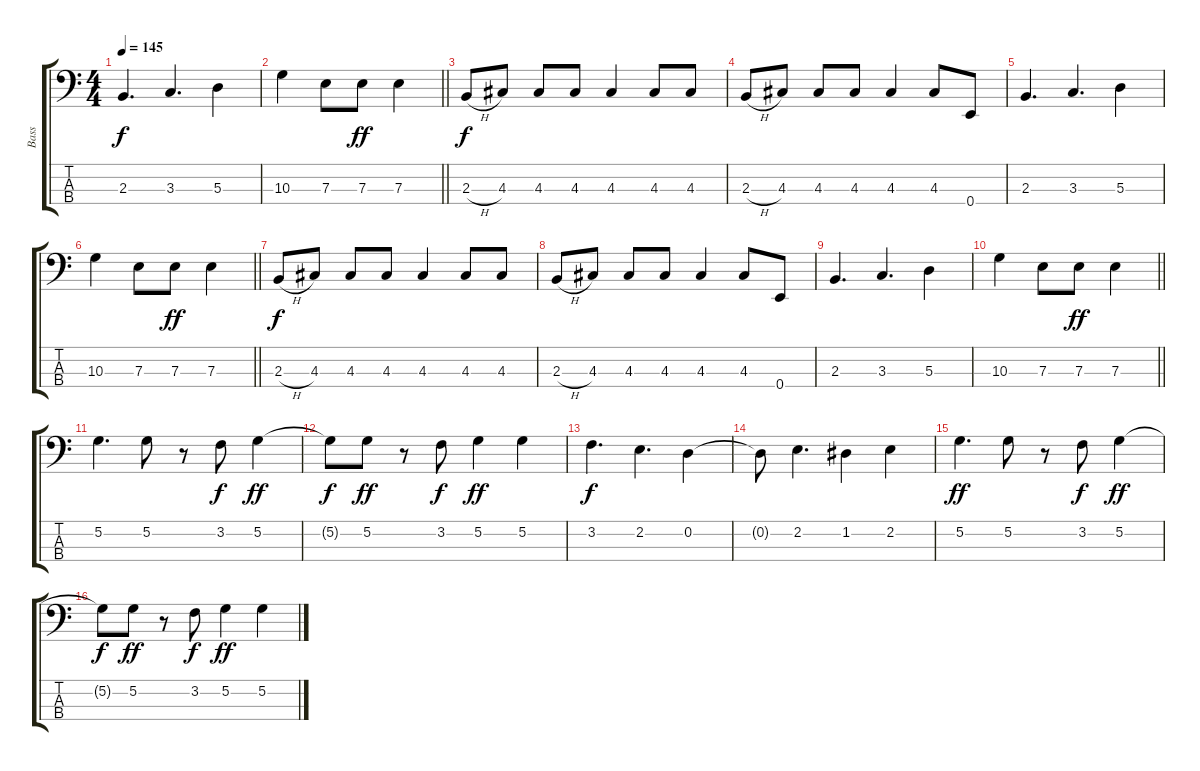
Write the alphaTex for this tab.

\track ("Bass" "Bass") {instrument electricbassfinger}
\staff {score tabs}
\tuning (G2 D2 A1 E1) {hide}
\ts (4 4)
\tempo 145
\clef f4
\ks c
2.3.4{d dy f} 3.3.4{d} 5.3.4 |
\barLineRight lightlight
10.3.4 7.3.8 7.3.8{dy ff} 7.3.4 |
2.3{h}.8{dy f} 4.3.8 4.3.8 4.3.8 4.3.4 4.3.8 4.3.8 |
2.3{h}.8 4.3.8 4.3.8 4.3.8 4.3.4 4.3.8 0.4.8 |
2.3.4{d} 3.3.4{d} 5.3.4 |
\barLineRight lightlight
10.3.4 7.3.8 7.3.8{dy ff} 7.3.4 |
2.3{h}.8{dy f} 4.3.8 4.3.8 4.3.8 4.3.4 4.3.8 4.3.8 |
2.3{h}.8 4.3.8 4.3.8 4.3.8 4.3.4 4.3.8 0.4.8 |
2.3.4{d} 3.3.4{d} 5.3.4 |
\barLineRight lightlight
10.3.4 7.3.8 7.3.8{dy ff} 7.3.4 |
5.2.4{d} 5.2.8 r.8 3.2.8{dy f} 5.2.4{dy ff} |
5.2{t}.8{dy f} 5.2.8{dy ff} r.8 3.2.8{dy f} 5.2.4{dy ff} 5.2.4 |
3.2.4{d dy f} 2.2.4{d} 0.2.4 |
0.2{t}.8 2.2.4{d} 1.2.4 2.2.4 |
5.2.4{d dy ff} 5.2.8 r.8 3.2.8{dy f} 5.2.4{dy ff} |
5.2{t}.8{dy f} 5.2.8{dy ff} r.8 3.2.8{dy f} 5.2.4{dy ff} 5.2.4
